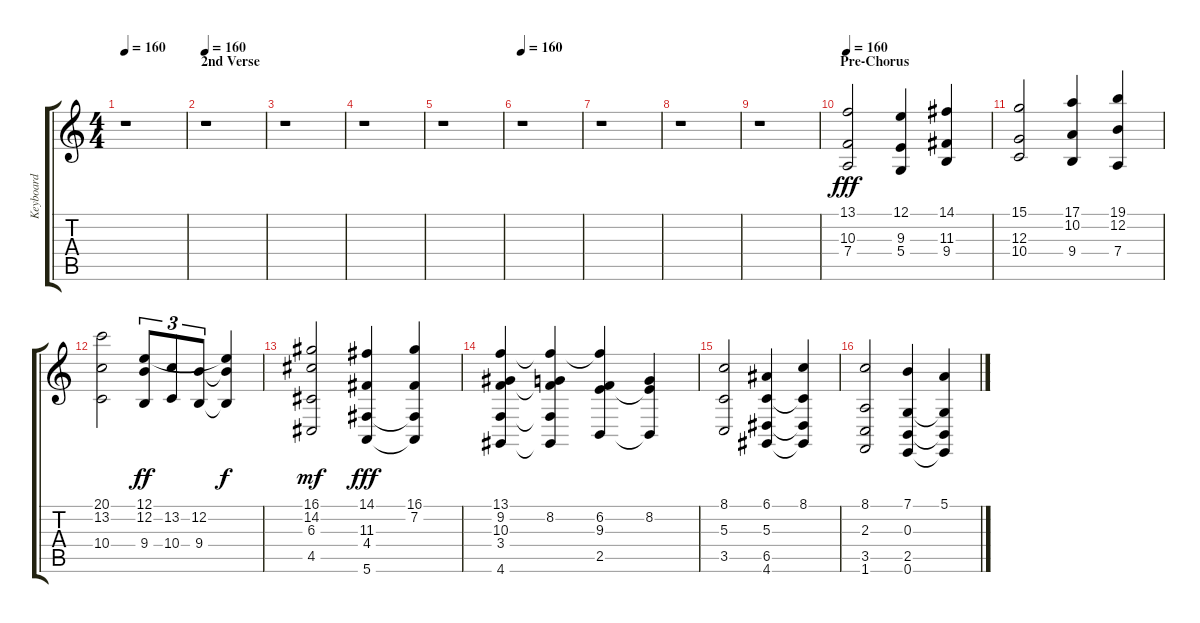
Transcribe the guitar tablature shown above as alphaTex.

\track ("Keyboard" "Keyboard") {instrument stringensemble1}
\staff {score tabs}
\tuning (E4 B3 G3 D3 A2 E2) {hide}
\ts (4 4)
\tempo 160
\clef g2
\ks c
r.1{dy fff} |
\section ("" "2nd Verse")
\tempo 160
r.1 |
r.1 |
r.1 |
r.1 |
\tempo 160
r.1 |
r.1 |
r.1 |
r.1 |
\section ("" "Pre-Chorus")
\tempo 160
(13.1 10.3 7.4).2{volume 10 instrument pad4choir} (12.1 9.3 5.4).4 (14.1 11.3 9.4).4 |
(15.1 12.3 10.4).2 (17.1 10.2 9.4).4 (19.1 12.2 7.4).4 |
(20.1 13.2 10.4).2 (12.1 12.2 9.4).8{tu (3 2) dy ff} (13.2 10.4).8{tu (3 2)} (12.2 9.4).8{tu (3 2)} (12.1{t} 12.2{t} 9.4{t}).4{dy f} |
(16.1 14.2 6.3 4.5).2{dy mf} (14.1 11.3 4.4 5.6).4{dy fff} (16.1 7.2 4.4{t} 5.6{t}).4 |
(13.1 9.2 10.3 3.4 4.6).4 (13.1{t} 8.2 10.3{t} 3.4{t} 4.6{t}).4 (13.1{t} 6.2 9.3 2.5).4 (8.2 9.3{t} 2.5{t}).4 |
(8.1 5.3 3.5).2 (6.1 5.3 6.5 4.6).4 (8.1 5.3{t} 6.5{t} 4.6{t}).4 |
(8.1 2.3 3.5 1.6).2 (7.1 0.3 2.5 0.6).4 (5.1 0.3{t} 2.5{t} 0.6{t}).4
